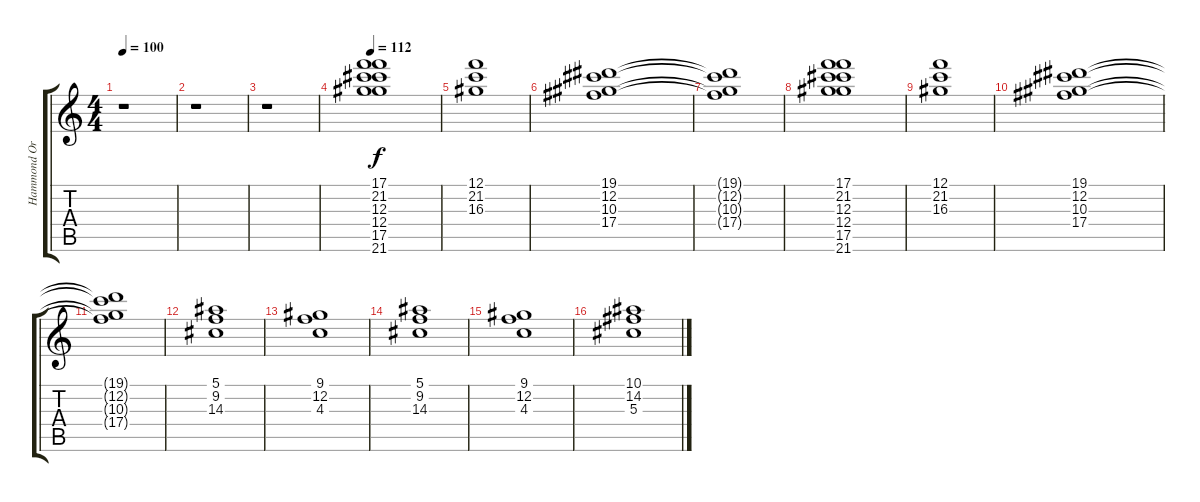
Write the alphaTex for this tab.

\track ("Hammond Organ" "Hammond Or") {instrument rockorgan}
\staff {score tabs}
\tuning (Ab4 Ab4 Ab4 Ab4 Ab4 Ab4) {hide}
\ts (4 4)
\tempo 100
\clef g2
\ks c
r.1{dy f} |
r.1 |
r.1 |
\tempo 112
(17.1 21.2 12.3 12.4 17.5 21.6).1 |
(12.1 21.2 16.3).1 |
(19.1 12.2 10.3 17.4).1 |
(19.1{t} 12.2{t} 10.3{t} 17.4{t}).1 |
(17.1 21.2 12.3 12.4 17.5 21.6).1 |
(12.1 21.2 16.3).1 |
(19.1 12.2 10.3 17.4).1 |
(19.1{t} 12.2{t} 10.3{t} 17.4{t}).1 |
(5.1 9.2 14.3).1 |
(9.1 12.2 4.3).1 |
(5.1 9.2 14.3).1 |
(9.1 12.2 4.3).1 |
(10.1 14.2 5.3).1
